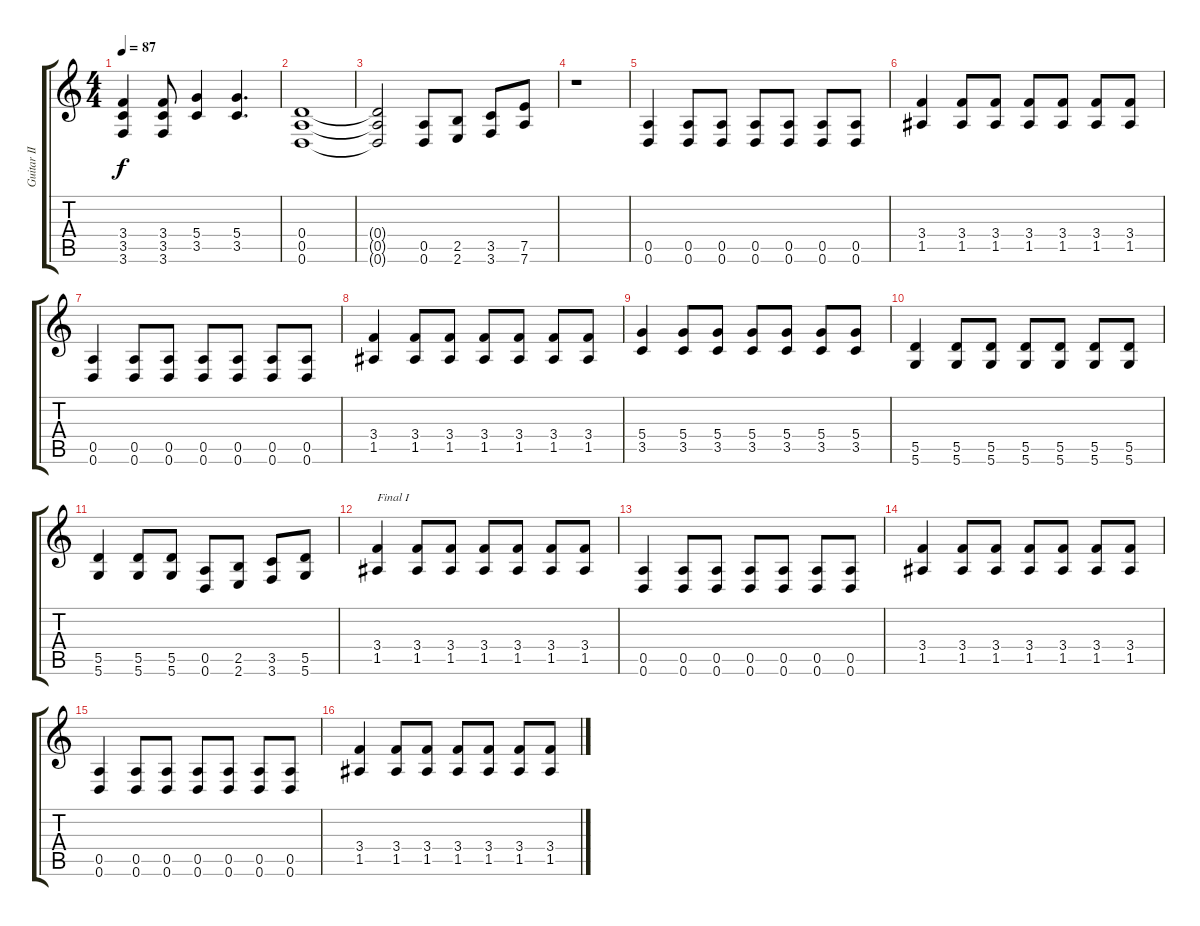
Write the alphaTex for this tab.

\track ("Guitar II" "Guitar II") {instrument distortionguitar}
\staff {score tabs}
\tuning (E4 B3 G3 D3 A2 D2) {hide}
\ts (4 4)
\tempo 87
\clef g2
\ks c
(3.4 3.5 3.6).4{dy f} (3.4 3.5 3.6).8 (5.4 3.5).4 (5.4 3.5).4{d} |
(0.4 0.5 0.6).1{volume 0} |
(0.4{t} 0.5{t} 0.6{t}).2 (0.5 0.6).8{volume 13} (2.5 2.6).8 (3.5 3.6).8 (7.5 7.6).8 |
r.1 |
(0.5 0.6).4{instrument distortionguitar} (0.5 0.6).8 (0.5 0.6).8 (0.5 0.6).8 (0.5 0.6).8 (0.5 0.6).8 (0.5 0.6).8 |
(3.4 1.5).4 (3.4 1.5).8 (3.4 1.5).8 (3.4 1.5).8 (3.4 1.5).8 (3.4 1.5).8 (3.4 1.5).8 |
(0.5 0.6).4 (0.5 0.6).8 (0.5 0.6).8 (0.5 0.6).8 (0.5 0.6).8 (0.5 0.6).8 (0.5 0.6).8 |
(3.4 1.5).4 (3.4 1.5).8 (3.4 1.5).8 (3.4 1.5).8 (3.4 1.5).8 (3.4 1.5).8 (3.4 1.5).8 |
(5.4 3.5).4 (5.4 3.5).8 (5.4 3.5).8 (5.4 3.5).8 (5.4 3.5).8 (5.4 3.5).8 (5.4 3.5).8 |
(5.5 5.6).4 (5.5 5.6).8 (5.5 5.6).8 (5.5 5.6).8 (5.5 5.6).8 (5.5 5.6).8 (5.5 5.6).8 |
(5.5 5.6).4 (5.5 5.6).8 (5.5 5.6).8 (0.5 0.6).8 (2.5 2.6).8 (3.5 3.6).8 (5.5 5.6).8 |
(3.4 1.5).4{txt "Final I"} (3.4 1.5).8 (3.4 1.5).8 (3.4 1.5).8 (3.4 1.5).8 (3.4 1.5).8 (3.4 1.5).8 |
(0.5 0.6).4 (0.5 0.6).8 (0.5 0.6).8 (0.5 0.6).8 (0.5 0.6).8 (0.5 0.6).8 (0.5 0.6).8 |
(3.4 1.5).4 (3.4 1.5).8 (3.4 1.5).8 (3.4 1.5).8 (3.4 1.5).8 (3.4 1.5).8 (3.4 1.5).8 |
(0.5 0.6).4 (0.5 0.6).8 (0.5 0.6).8 (0.5 0.6).8 (0.5 0.6).8 (0.5 0.6).8 (0.5 0.6).8 |
(3.4 1.5).4 (3.4 1.5).8 (3.4 1.5).8 (3.4 1.5).8 (3.4 1.5).8 (3.4 1.5).8 (3.4 1.5).8
